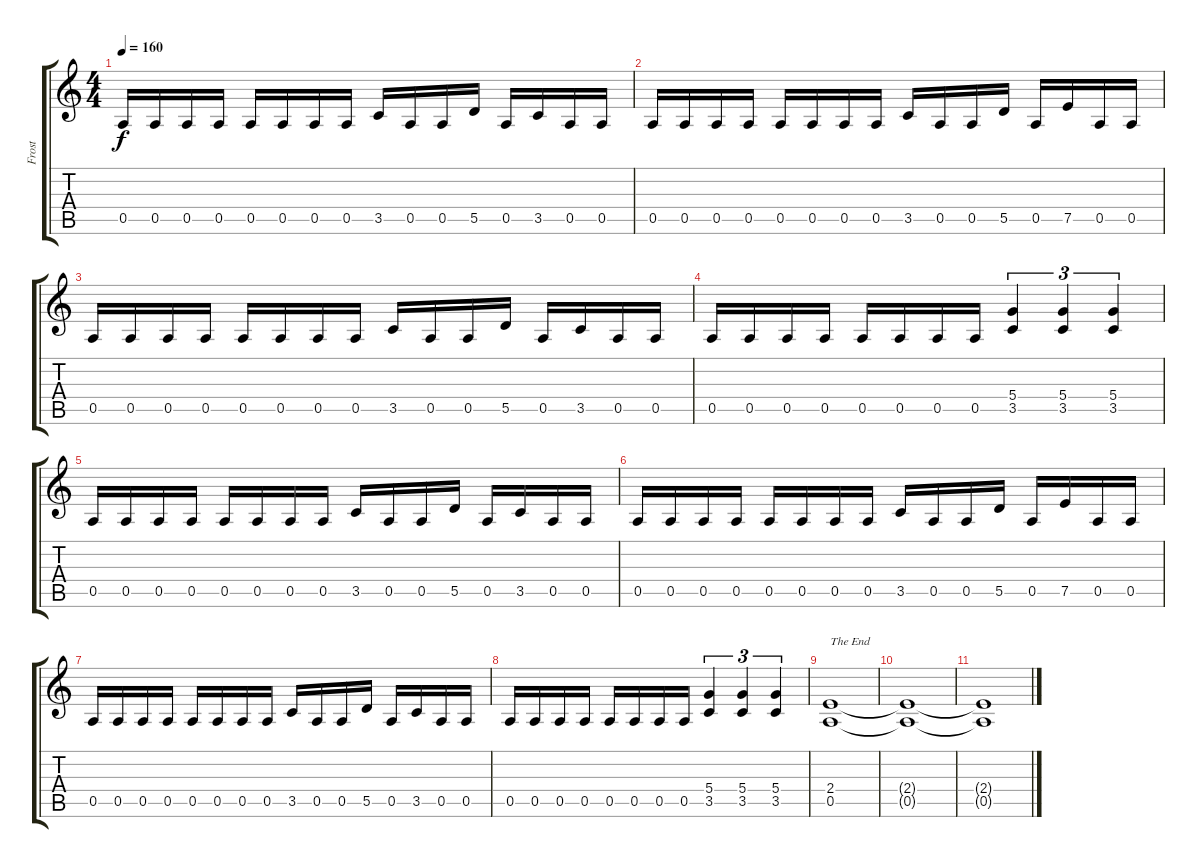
\track ("Frost" "Frost") {instrument overdrivenguitar}
\staff {score tabs}
\tuning (E4 B3 G3 D3 A2 E2) {hide}
\ts (4 4)
\tempo 160
\clef g2
\ks c
0.5.16{dy f} 0.5.16 0.5.16 0.5.16 0.5.16 0.5.16 0.5.16 0.5.16 3.5.16 0.5.16 0.5.16 5.5.16 0.5.16 3.5.16 0.5.16 0.5.16 |
0.5.16 0.5.16 0.5.16 0.5.16 0.5.16 0.5.16 0.5.16 0.5.16 3.5.16 0.5.16 0.5.16 5.5.16 0.5.16 7.5.16 0.5.16 0.5.16 |
0.5.16 0.5.16 0.5.16 0.5.16 0.5.16 0.5.16 0.5.16 0.5.16 3.5.16 0.5.16 0.5.16 5.5.16 0.5.16 3.5.16 0.5.16 0.5.16 |
0.5.16 0.5.16 0.5.16 0.5.16 0.5.16 0.5.16 0.5.16 0.5.16 (5.4 3.5).4{tu (3 2)} (5.4 3.5).4{tu (3 2)} (5.4 3.5).4{tu (3 2)} |
0.5.16 0.5.16 0.5.16 0.5.16 0.5.16 0.5.16 0.5.16 0.5.16 3.5.16 0.5.16 0.5.16 5.5.16 0.5.16 3.5.16 0.5.16 0.5.16 |
0.5.16 0.5.16 0.5.16 0.5.16 0.5.16 0.5.16 0.5.16 0.5.16 3.5.16 0.5.16 0.5.16 5.5.16 0.5.16 7.5.16 0.5.16 0.5.16 |
0.5.16 0.5.16 0.5.16 0.5.16 0.5.16 0.5.16 0.5.16 0.5.16 3.5.16 0.5.16 0.5.16 5.5.16 0.5.16 3.5.16 0.5.16 0.5.16 |
0.5.16 0.5.16 0.5.16 0.5.16 0.5.16 0.5.16 0.5.16 0.5.16 (5.4 3.5).4{tu (3 2)} (5.4 3.5).4{tu (3 2)} (5.4 3.5).4{tu (3 2)} |
(2.4 0.5).1{txt "The End" volume 0} |
(2.4{t} 0.5{t}).1 |
(2.4{t} 0.5{t}).1
